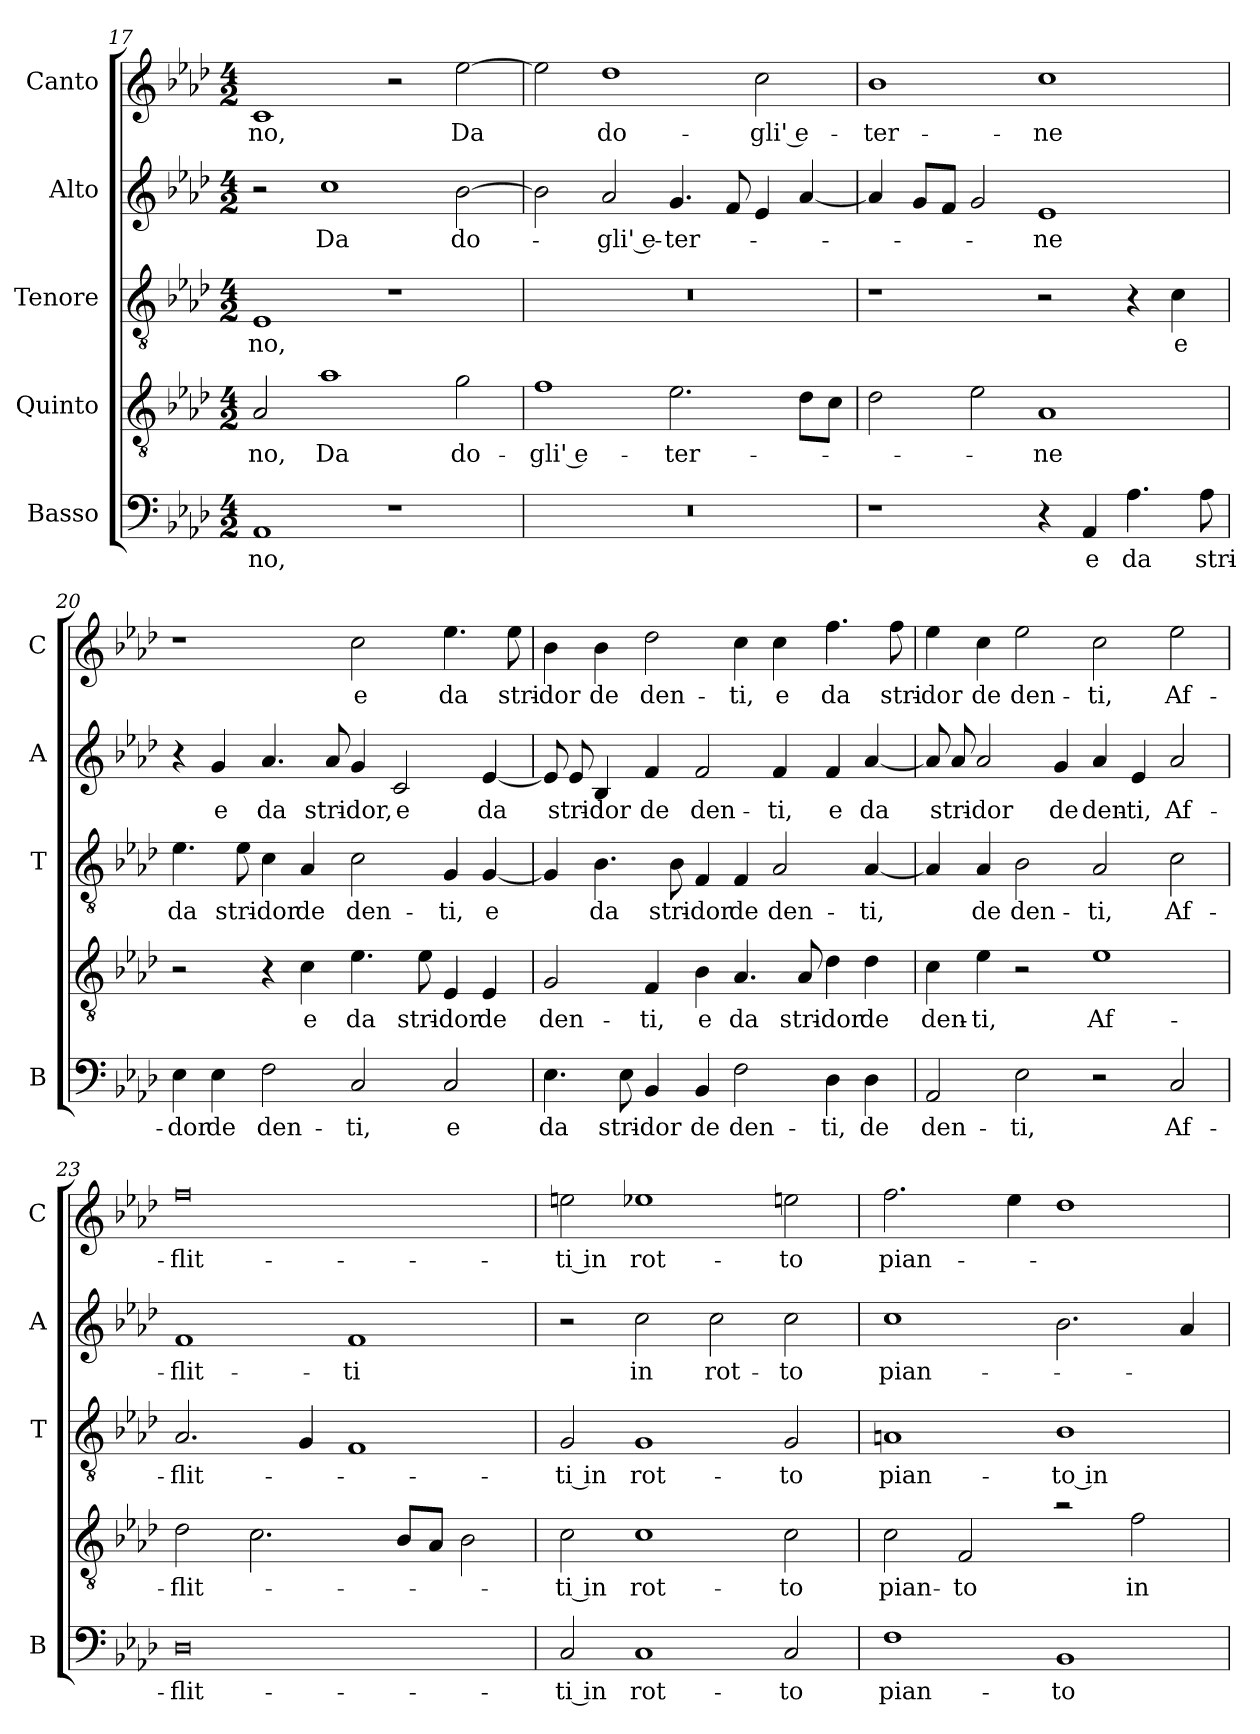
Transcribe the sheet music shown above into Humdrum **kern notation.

**kern	**text	**kern	**text	**kern	**text	**kern	**text	**kern	**text
*part5	*part5	*part4	*part4	*part3	*part3	*part2	*part2	*part1	*part1
*staff5	*staff5	*staff4	*staff4	*staff3	*staff3	*staff2	*staff2	*staff1	*staff1
*I"Basso	*	*I"Quinto	*	*I"Tenore	*	*I"Alto	*	*I"Canto	*
*I'B	*	*	*	*I'T	*	*I'A	*	*I'C	*
*clefF4	*	*clefGv2	*	*clefGv2	*	*clefG2	*	*clefG2	*
*k[b-e-a-d-]	*	*k[b-e-a-d-]	*	*k[b-e-a-d-]	*	*k[b-e-a-d-]	*	*k[b-e-a-d-]	*
*A-:	*	*A-:	*	*A-:	*	*A-:	*	*A-:	*
*M4/2	*	*M4/2	*	*M4/2	*	*M4/2	*	*M4/2	*
=17	=17	=17	=17	=17	=17	=17	=17	=17	=17
!	!LO:LY:b	!	!LO:LY:b	!	!LO:LY:b	!	!	!	!LO:LY:b
1AA-	-no,	2A-/	-no,	1E-	-no,	2r	.	1c	-no,
!	!	!	!LO:LY:b	!	!	!	!LO:LY:b	!	!
.	.	1a-	Da	.	.	1cc	Da	.	.
1r	.	.	.	1r	.	.	.	2r	.
!	!	!	!LO:LY:b	!	!	!	!LO:LY:b	!	!LO:LY:b
.	.	2g\	do-	.	.	[2b-\	do-	[2ee-\	Da
!!LO:LB:g=z
=18	=18	=18	=18	=18	=18	=18	=18	=18	=18
!	!	!	!LO:LY:b	!	!	!	!	!	!
0r	.	1f	-gli' e-	0r	.	2b-\]	.	2ee-\]	.
!	!	!	!	!	!	!	!LO:LY:b	!	!LO:LY:b
.	.	.	.	.	.	2a-/	-gli' e-	1dd-	do-
!	!	!	!LO:LY:b	!	!	!	!LO:LY:b	!	!
.	.	2.e-\	-ter-	.	.	4.g/	-ter-	.	.
.	.	.	.	.	.	8f/	.	.	.
!	!	!	!	!	!	!	!	!	!LO:LY:b
.	.	.	.	.	.	4e-/	.	2cc\	-gli' e-
.	.	8d-\L	.	.	.	[4a-/	.	.	.
.	.	8c\J	.	.	.	.	.	.	.
=19	=19	=19	=19	=19	=19	=19	=19	=19	=19
!	!	!	!	!	!	!	!	!	!LO:LY:b
1r	.	2d-\	.	1r	.	4a-/]	.	1b-	-ter-
.	.	.	.	.	.	8g/L	.	.	.
.	.	.	.	.	.	8f/J	.	.	.
.	.	2e-\	.	.	.	2g/	.	.	.
!	!	!	!LO:LY:b	!	!	!	!LO:LY:b	!	!LO:LY:b
4r	.	1A-	-ne	2r	.	1e-	-ne	1cc	-ne
!	!LO:LY:b	!	!	!	!	!	!	!	!
4AA-/	e	.	.	.	.	.	.	.	.
!	!LO:LY:b	!	!	!	!	!	!	!	!
4.A-\	da	.	.	4r	.	.	.	.	.
!	!	!	!	!	!LO:LY:b	!	!	!	!
.	.	.	.	4c\	e	.	.	.	.
!	!LO:LY:b	!	!	!	!	!	!	!	!
8A-\	stri-	.	.	.	.	.	.	.	.
=20	=20	=20	=20	=20	=20	=20	=20	=20	=20
!	!LO:LY:b	!	!	!	!LO:LY:b	!	!	!	!
4E-\	-dor	2r	.	4.e-\	da	4r	.	1r	.
!	!LO:LY:b	!	!	!	!	!	!LO:LY:b	!	!
4E-\	de	.	.	.	.	4g/	e	.	.
!	!	!	!	!	!LO:LY:b	!	!	!	!
.	.	.	.	8e-\	stri-	.	.	.	.
!	!LO:LY:b	!	!	!	!LO:LY:b	!	!LO:LY:b	!	!
2F\	den-	4r	.	4c\	-dor	4.a-/	da	.	.
!	!	!	!LO:LY:b	!	!LO:LY:b	!	!	!	!
.	.	4c\	e	4A-/	de	.	.	.	.
!	!	!	!	!	!	!	!LO:LY:b	!	!
.	.	.	.	.	.	8a-/	stri-	.	.
!	!LO:LY:b	!	!LO:LY:b	!	!LO:LY:b	!	!LO:LY:b	!	!LO:LY:b
2C/	-ti,	4.e-\	da	2c\	den-	4g/	-dor,	2cc\	e
!	!	!	!	!	!	!	!LO:LY:b	!	!
.	.	.	.	.	.	2c/	e	.	.
!	!	!	!LO:LY:b	!	!	!	!	!	!
.	.	8e-\	stri-	.	.	.	.	.	.
!	!LO:LY:b	!	!LO:LY:b	!	!LO:LY:b	!	!	!	!LO:LY:b
2C/	e	4E-/	-dor	4G/	-ti,	.	.	4.ee-\	da
!	!	!	!LO:LY:b	!	!LO:LY:b	!	!LO:LY:b	!	!
.	.	4E-/	de	[4G/	e	[4e-/	da	.	.
!	!	!	!	!	!	!	!	!	!LO:LY:b
.	.	.	.	.	.	.	.	8ee-\	stri-
!!LO:PB:g=z
=21	=21	=21	=21	=21	=21	=21	=21	=21	=21
!	!LO:LY:b	!	!LO:LY:b	!	!	!	!	!	!LO:LY:b
4.E-\	da	2G/	den-	4G/]	.	8e-/]	.	4b-\	-dor
!	!	!	!	!	!	!	!LO:LY:b	!	!
.	.	.	.	.	.	8e-/	stri-	.	.
!	!	!	!	!	!LO:LY:b	!	!LO:LY:b	!	!LO:LY:b
.	.	.	.	4.B-\	da	4B-/	-dor	4b-\	de
!	!LO:LY:b	!	!	!	!	!	!	!	!
8E-\	stri-	.	.	.	.	.	.	.	.
!	!LO:LY:b	!	!LO:LY:b	!	!	!	!LO:LY:b	!	!LO:LY:b
4BB-/	-dor	4F/	-ti,	.	.	4f/	de	2dd-\	den-
!	!	!	!	!	!LO:LY:b	!	!	!	!
.	.	.	.	8B-\	stri-	.	.	.	.
!	!LO:LY:b	!	!LO:LY:b	!	!LO:LY:b	!	!LO:LY:b	!	!
4BB-/	de	4B-\	e	4F/	-dor	2f/	den-	.	.
!	!LO:LY:b	!	!LO:LY:b	!	!LO:LY:b	!	!	!	!LO:LY:b
2F\	den-	4.A-/	da	4F/	de	.	.	4cc\	-ti,
!	!	!	!	!	!LO:LY:b	!	!LO:LY:b	!	!LO:LY:b
.	.	.	.	2A-/	den-	4f/	-ti,	4cc\	e
!	!	!	!LO:LY:b	!	!	!	!	!	!
.	.	8A-/	stri-	.	.	.	.	.	.
!	!LO:LY:b	!	!LO:LY:b	!	!	!	!LO:LY:b	!	!LO:LY:b
4D-\	-ti,	4d-\	-dor	.	.	4f/	e	4.ff\	da
!	!LO:LY:b	!	!LO:LY:b	!	!LO:LY:b	!	!LO:LY:b	!	!
4D-\	de	4d-\	de	[4A-/	-ti,	[4a-/	da	.	.
!	!	!	!	!	!	!	!	!	!LO:LY:b
.	.	.	.	.	.	.	.	8ff\	stri-
=22	=22	=22	=22	=22	=22	=22	=22	=22	=22
!	!LO:LY:b	!	!LO:LY:b	!	!	!	!	!	!LO:LY:b
2AA-/	den-	4c\	den-	4A-/]	.	8a-/]	.	4ee-\	-dor
!	!	!	!	!	!	!	!LO:LY:b	!	!
.	.	.	.	.	.	8a-/	stri-	.	.
!	!	!	!LO:LY:b	!	!LO:LY:b	!	!LO:LY:b	!	!LO:LY:b
.	.	4e-\	-ti,	4A-/	de	2a-/	-dor	4cc\	de
!	!LO:LY:b	!	!	!	!LO:LY:b	!	!	!	!LO:LY:b
2E-\	-ti,	2r	.	2B-\	den-	.	.	2ee-\	den-
!	!	!	!	!	!	!	!LO:LY:b	!	!
.	.	.	.	.	.	4g/	de	.	.
!	!	!	!LO:LY:b	!	!LO:LY:b	!	!LO:LY:b	!	!LO:LY:b
2r	.	1e-	Af-	2A-/	-ti,	4a-/	den-	2cc\	-ti,
!	!	!	!	!	!	!	!LO:LY:b	!	!
.	.	.	.	.	.	4e-/	-ti,	.	.
!	!LO:LY:b	!	!	!	!LO:LY:b	!	!LO:LY:b	!	!LO:LY:b
2C/	Af-	.	.	2c\	Af-	2a-/	Af-	2ee-\	Af-
=23	=23	=23	=23	=23	=23	=23	=23	=23	=23
!	!LO:LY:b	!	!LO:LY:b	!	!LO:LY:b	!	!LO:LY:b	!	!LO:LY:b
0D-	-flit-	2d-\	-flit-	2.A-/	-flit-	1f	-flit-	0ff	-flit-
.	.	2.c\	.	.	.	.	.	.	.
.	.	.	.	4G/	.	.	.	.	.
!	!	!	!	!	!	!	!LO:LY:b	!	!
.	.	.	.	1F	.	1f	-ti	.	.
.	.	8B-/L	.	.	.	.	.	.	.
.	.	8A-/J	.	.	.	.	.	.	.
.	.	2B-\	.	.	.	.	.	.	.
=24	=24	=24	=24	=24	=24	=24	=24	=24	=24
!	!LO:LY:b	!	!LO:LY:b	!	!LO:LY:b	!	!	!	!LO:LY:b
2C/	-ti in	2c\	-ti in	2G/	-ti in	2r	.	2een\	-ti in
!	!LO:LY:b	!	!LO:LY:b	!	!LO:LY:b	!	!LO:LY:b	!	!LO:LY:b
1C	rot-	1c	rot-	1G	rot-	2cc\	in	1ee-X	rot-
!	!	!	!	!	!	!	!LO:LY:b	!	!
.	.	.	.	.	.	2cc\	rot-	.	.
!	!LO:LY:b	!	!LO:LY:b	!	!LO:LY:b	!	!LO:LY:b	!	!LO:LY:b
2C/	-to	2c\	-to	2G/	-to	2cc\	-to	2een\	-to
!!LO:LB:g=z
=25	=25	=25	=25	=25	=25	=25	=25	=25	=25
!	!LO:LY:b	!	!LO:LY:b	!	!LO:LY:b	!	!LO:LY:b	!	!LO:LY:b
1F	pian-	2c\	pian-	1An	pian-	1cc	pian-	2.ff\	pian-
!	!	!	!LO:LY:b	!	!	!	!	!	!
.	.	2F/	-to	.	.	.	.	.	.
.	.	.	.	.	.	.	.	4ee-\	.
!	!LO:LY:b	!	!	!	!LO:LY:b	!	!	!	!
1BB-	-to	2ra	.	1B-	-to in	2.b-\	.	1dd-	.
!	!	!	!LO:LY:b	!	!	!	!	!	!
.	.	2f\	in	.	.	.	.	.	.
.	.	.	.	.	.	4a-/	.	.	.
=	=	=	=	=	=	=	=	=	=
*-	*-	*-	*-	*-	*-	*-	*-	*-	*-
